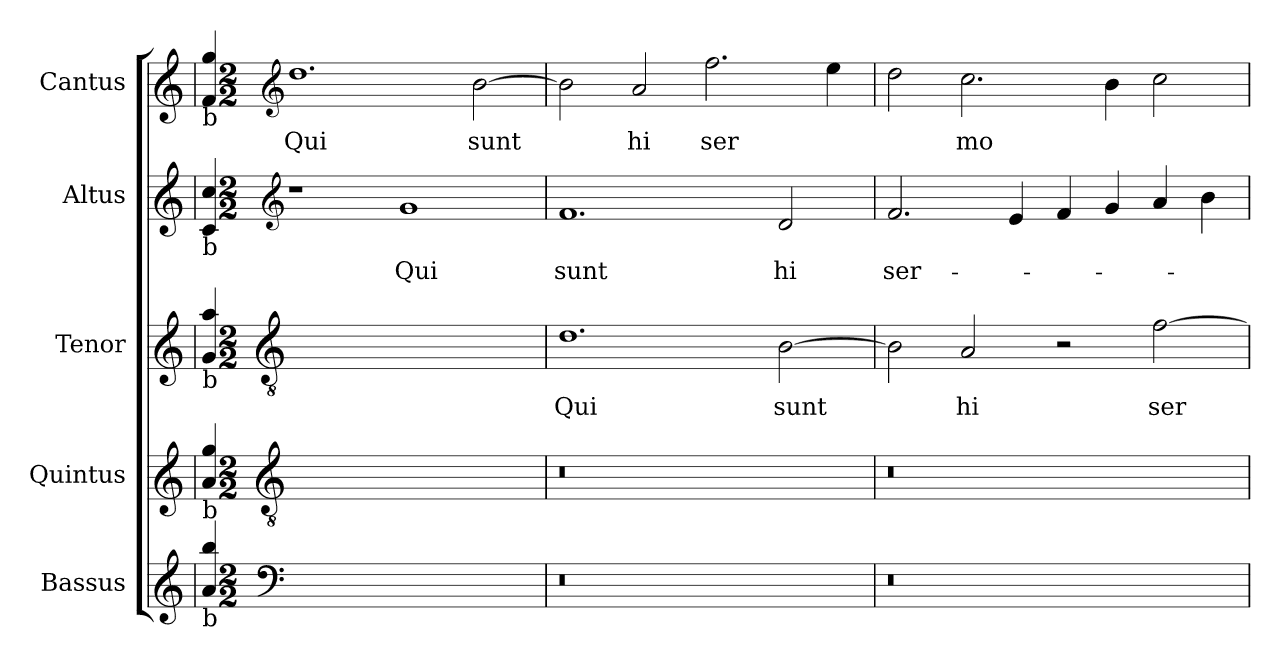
**kern	**kern	**kern	**text	**kern	**text	**kern	**text
*part5	*part4	*part3	*part3	*part2	*part2	*part1	*part1
*staff5	*staff4	*staff3	*staff3	*staff2	*staff2	*staff1	*staff1
*I"Bassus	*I"Quintus	*I"Tenor	*	*I"Altus	*	*I"Cantus	*
!!LO:PB:g=z
*stria5	*stria5	*stria5	*	*stria5	*	*stria5	*
=1	=1	=1	=1!	=1	=1!	=1!	=1!
!	!	!	!	!	!	!LO:TX:b:t=b	!
!	!	!	!	!LO:TX:b:t=b	!	!	!
!	!	!LO:TX:b:t=b	!	!	!	!	!
!	!LO:TX:b:t=b	!	!	!	!	!	!
!LO:TX:b:t=b	!	!	!	!	!	!	!
4bb/ 4a/	4gg/ 4a/	4aa/ 4g/	.	4cc/ 4c/	.	4f/ 4gg/	.
*clefF4	*clefGv2	*clefGv2	*	*clefG2	*	*clefG2	*
*M2/2	*M2/2	*M2/2	*	*M2/2	*	*M2/2	*
*met(c|)	*met(c|)	*met(c|)	*	*met(c|)	*	*met(c|)	*
!	!	!	!	!	!	!	!LO:LY:b:cj
0ryy	0ryy	0ryy	.	1r	.	1.dd	Qui
!	!	!	!	!	!LO:LY:b:cj	!	!
.	.	.	.	1g	Qui	.	.
!	!	!	!	!	!	!	!LO:LY:b
.	.	.	.	.	.	[>2b\	sunt
=2	=2	=2	=2	=2	=2	=2	=2
!	!	!	!LO:LY:b:cj	!	!LO:LY:b:cj	!	!
0r	0r	1.d	Qui	1.f	sunt	2b\]	.
!	!	!	!	!	!	!	!LO:LY:b:cj
.	.	.	.	.	.	2a/	hi
!	!	!	!	!	!	!	!LO:LY:b
.	.	.	.	.	.	2.ff\	ser
!	!	!	!LO:LY:b	!	!LO:LY:b:cj	!	!
.	.	[>2B\	sunt	2d/	hi	.	.
.	.	.	.	.	.	4ee\	.
=3	=3	=3	=3	=3	=3	=3	=3
!	!	!	!	!	!LO:LY:b	!	!
0r	0r	2B\]	.	2.f/	ser-	2dd\	.
!	!	!	!LO:LY:b:cj	!	!	!	!LO:LY:b
.	.	2A/	hi	.	.	2.cc\	mo
.	.	.	.	4e/	.	.	.
.	.	2r	.	4f/	.	.	.
.	.	.	.	4g/	.	4b\	.
!	!	!	!LO:LY:b	!	!	!	!
.	.	[>2f\	ser-	4a/	.	2cc\	.
.	.	.	.	4b\	.	.	.
=	=	=	=	=	=	=	=
*-	*-	*-	*-	*-	*-	*-	*-
